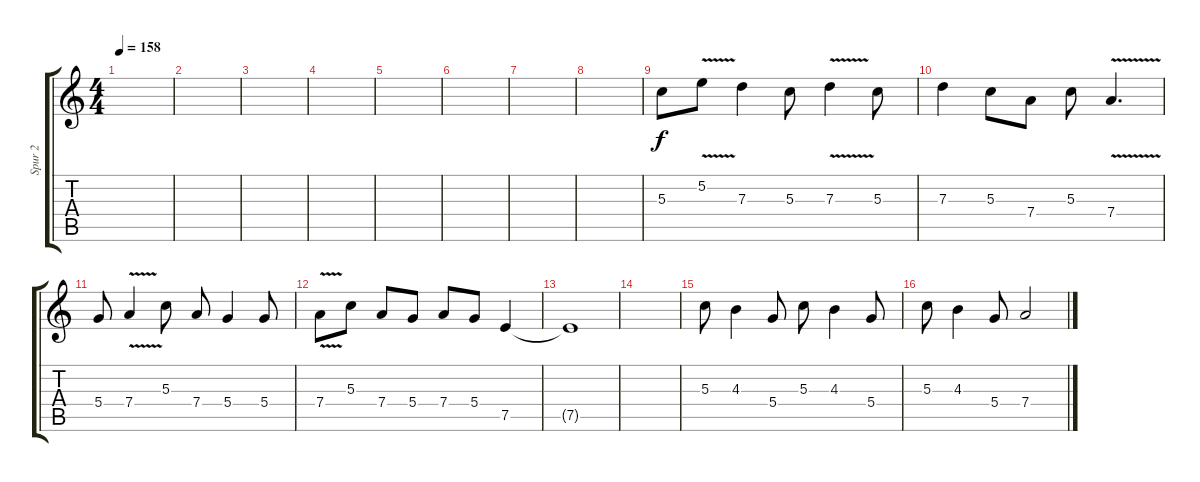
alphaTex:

\track ("Spur 2" "Spur 2") {instrument distortionguitar}
\staff {score tabs}
\tuning (E4 B3 G3 D3 A2 E2) {hide}
\ts (4 4)
\tempo 158
\clef g2
\ks c
|
|
|
|
|
|
|
|
5.3.8 5.2{v}.8 7.3.4 5.3.8 7.3{v}.4 5.3.8 |
7.3.4 5.3.8 7.4.8 5.3.8 7.4{v}.4{d} |
5.4.8 7.4{v}.4 5.3.8 7.4.8 5.4.4 5.4.8 |
7.4{v}.8 5.3.8 7.4.8 5.4.8 7.4.8 5.4.8 7.5.4 |
7.5{t}.1 |
|
5.3.8 4.3.4 5.4.8 5.3.8 4.3.4 5.4.8 |
5.3.8 4.3.4 5.4.8 7.4.2
